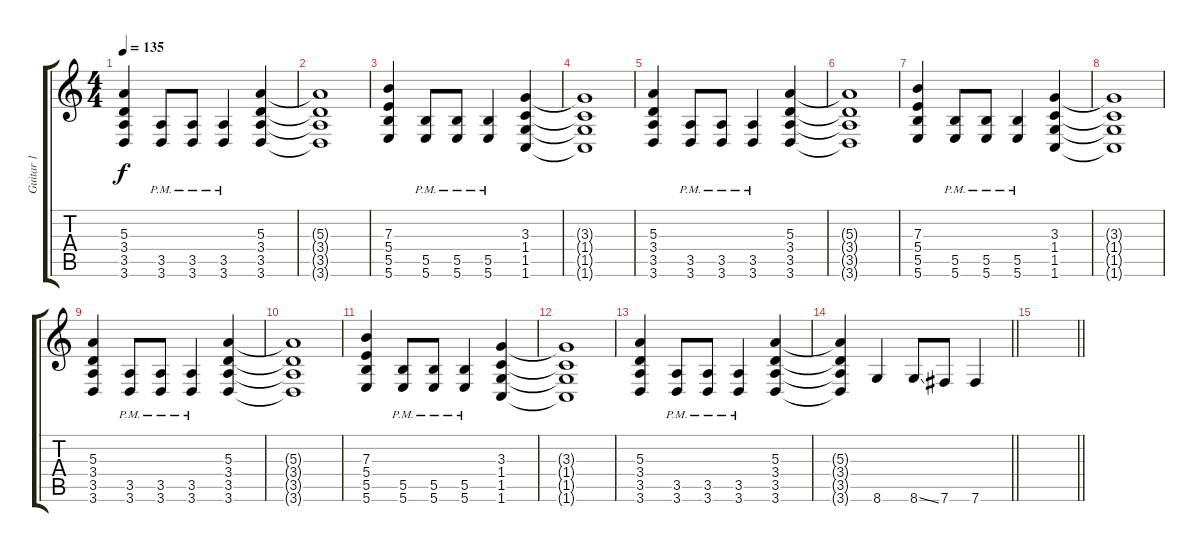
\track ("Guitar 1" "Guitar 1") {instrument distortionguitar}
\staff {score tabs}
\tuning (Db4 Ab3 E3 B2 Gb2 B1) {hide}
\ts (4 4)
\tempo 135
\clef g2
\ks c
(5.3 3.4 3.5 3.6).4{dy f} (3.5{pm} 3.6{pm}).8 (3.5{pm} 3.6{pm}).8 (3.5{pm} 3.6{pm}).4 (5.3 3.4 3.5 3.6).4 |
(5.3{t} 3.4{t} 3.5{t} 3.6{t}).1 |
(7.3 5.4 5.5 5.6).4 (5.5{pm} 5.6{pm}).8 (5.5{pm} 5.6{pm}).8 (5.5{pm} 5.6{pm}).4 (3.3 1.4 1.5 1.6).4 |
(3.3{t} 1.4{t} 1.5{t} 1.6{t}).1 |
(5.3 3.4 3.5 3.6).4 (3.5{pm} 3.6{pm}).8 (3.5{pm} 3.6{pm}).8 (3.5{pm} 3.6{pm}).4 (5.3 3.4 3.5 3.6).4 |
(5.3{t} 3.4{t} 3.5{t} 3.6{t}).1 |
(7.3 5.4 5.5 5.6).4 (5.5{pm} 5.6{pm}).8 (5.5{pm} 5.6{pm}).8 (5.5{pm} 5.6{pm}).4 (3.3 1.4 1.5 1.6).4 |
(3.3{t} 1.4{t} 1.5{t} 1.6{t}).1 |
(5.3 3.4 3.5 3.6).4 (3.5{pm} 3.6{pm}).8 (3.5{pm} 3.6{pm}).8 (3.5{pm} 3.6{pm}).4 (5.3 3.4 3.5 3.6).4 |
(5.3{t} 3.4{t} 3.5{t} 3.6{t}).1 |
(7.3 5.4 5.5 5.6).4 (5.5{pm} 5.6{pm}).8 (5.5{pm} 5.6{pm}).8 (5.5{pm} 5.6{pm}).4 (3.3 1.4 1.5 1.6).4 |
(3.3{t} 1.4{t} 1.5{t} 1.6{t}).1 |
(5.3 3.4 3.5 3.6).4 (3.5{pm} 3.6{pm}).8 (3.5{pm} 3.6{pm}).8 (3.5 3.6{pm}).4 (5.3 3.4 3.5 3.6).4 |
\barLineRight lightlight
(5.3{t} 3.4{t} 3.5{t} 3.6{t}).4 8.6.4 8.6{ss}.8 7.6.8 7.6.4 |
\barLineRight lightlight
